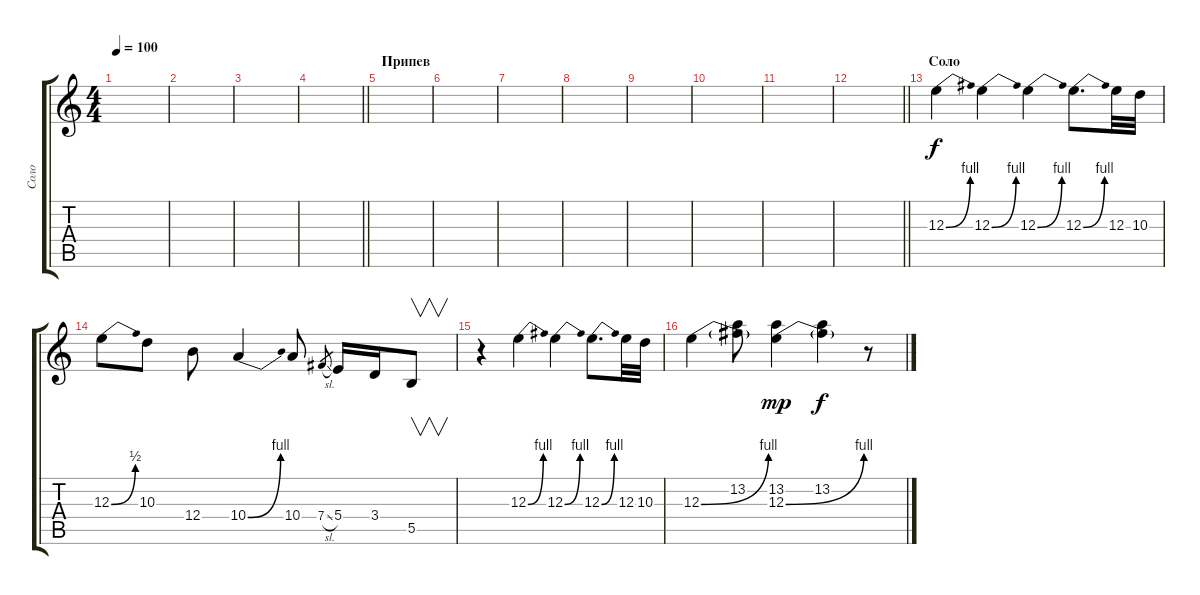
\track ("Соло" "Соло") {instrument distortionguitar}
\staff {score tabs}
\tuning (Db4 Ab3 E3 B2 Gb2 B1) {hide}
\ts (4 4)
\tempo 100
\clef g2
\ks c
|
|
|
\barLineRight lightlight
|
\section ("" "Припев")
|
|
|
|
|
|
|
\barLineRight lightlight
|
\section ("" "Соло")
12.3{be (bend 0 0 60 4)}.4 12.3{be (bend 0 0 60 4)}.4 12.3{be (bend 0 0 60 4)}.4 12.3{be (bend 0 0 60 4)}.8{d} 12.3.32 10.3.32 |
12.3{be (bend 0 0 60 2)}.8 10.3.8 12.4.8 10.4{be (bend 0 0 60 4)}.4 10.4.8 7.4{sl}.8{gr} 5.4.16 3.4.16 5.5.8{v} |
r.4 12.3{be (bend 0 0 60 4)}.4 12.3{be (bend 0 0 60 4)}.4 12.3{be (bend 0 0 60 4)}.8{d} 12.3.32 10.3.32 |
12.3{be (bend 0 0 60 4)}.4 (13.2 12.3{t}).8 (13.2 12.3{be (bend 0 0 60 4)}).4{dy mp} (13.2 12.3{t}).4{dy f} r.8
